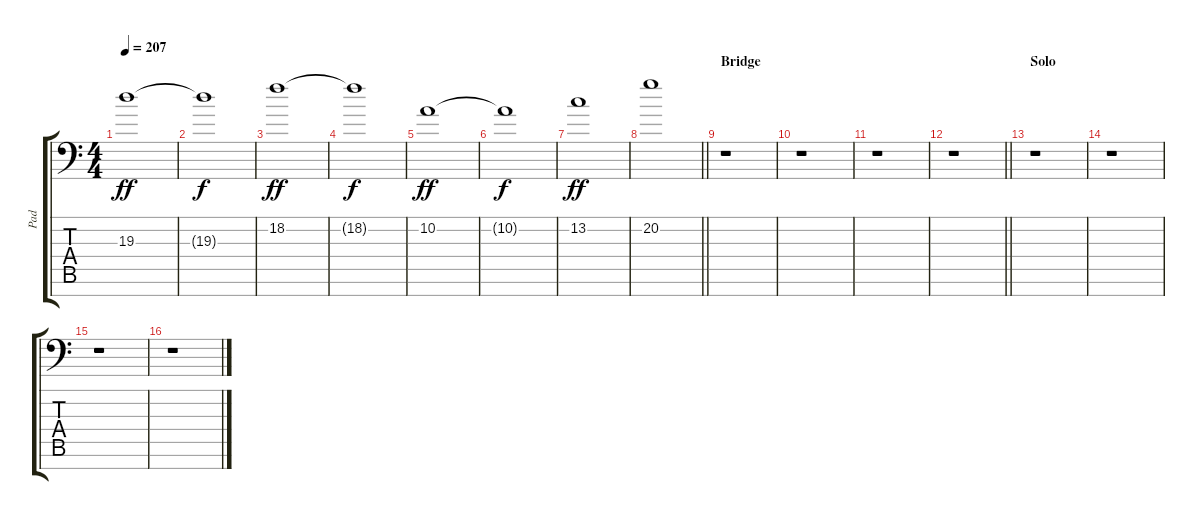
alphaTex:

\track ("Pad" "Pad") {instrument pad8sweep}
\staff {score tabs}
\tuning (C8 B3 G3 D3 A2 E2 C-1) {hide}
\ts (4 4)
\tempo 207
\clef f4
\ks c
19.3.1{dy ff} |
19.3{t}.1{dy f} |
18.2.1{dy ff} |
18.2{t}.1{dy f} |
10.2.1{dy ff} |
10.2{t}.1{dy f} |
13.2.1{dy ff} |
\barLineRight lightlight
20.2.1 |
\section ("" "Bridge")
r.1 |
r.1 |
r.1 |
\barLineRight lightlight
r.1 |
\section ("" "Solo")
r.1 |
r.1 |
r.1 |
r.1
